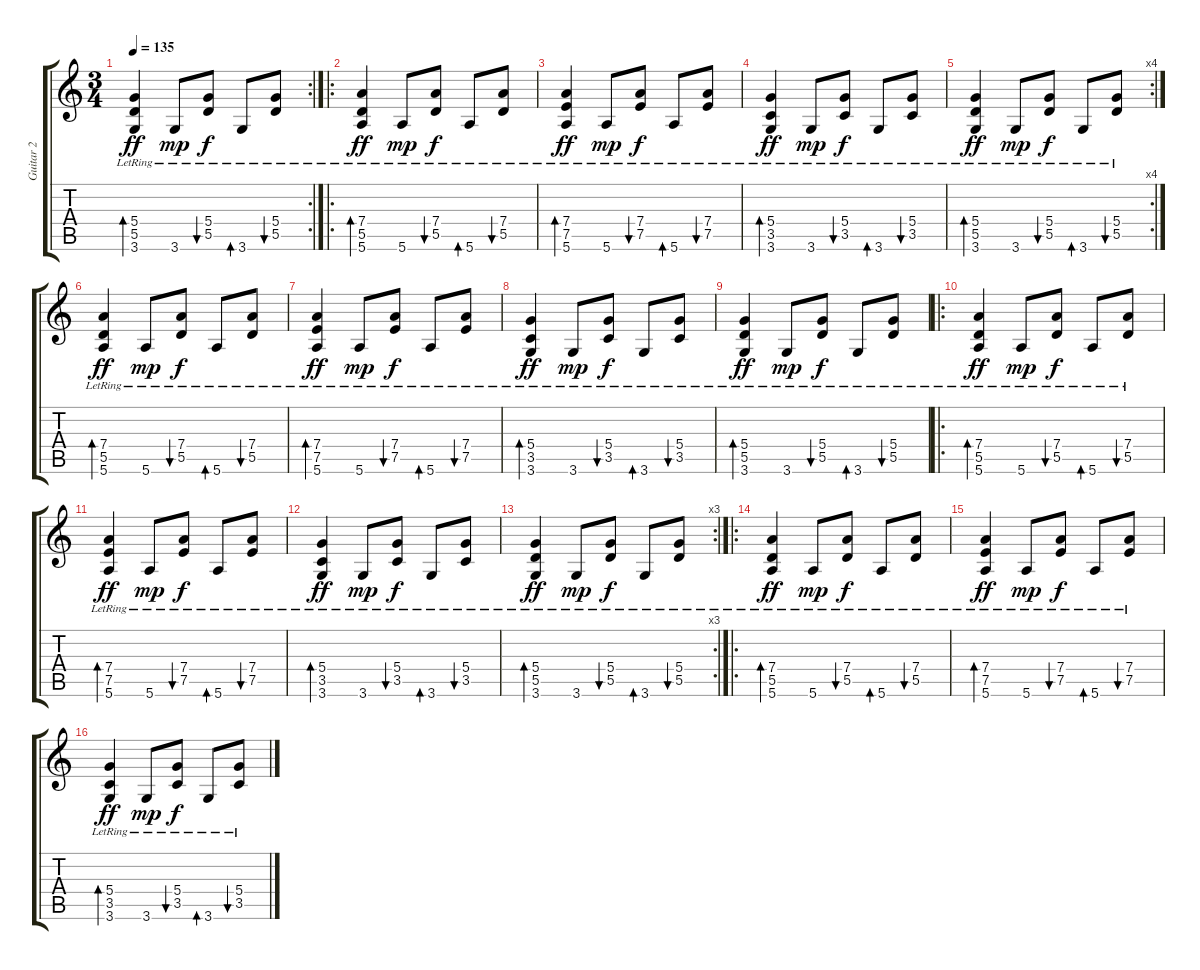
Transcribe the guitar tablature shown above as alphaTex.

\track ("Guitar 2" "Guitar 2") {instrument acousticguitarnylon}
\staff {score tabs}
\tuning (E4 B3 G3 D3 A2 E2) {hide}
\rc 2
\ts (3 4)
\tempo 135
\clef g2
\ks c
(5.4 5.5{lr} 3.6{lr}).4{bd 60 dy ff} 3.6{lr}.8{dy mp} (5.4 5.5{lr}).8{bu 60 dy f} 3.6{lr}.8{bd 60} (5.4 5.5{lr}).8{bu 60} |
\ro
(7.4 5.5{lr} 5.6{lr}).4{bd 60 dy ff} 5.6{lr}.8{dy mp} (7.4 5.5{lr}).8{bu 60 dy f} 5.6{lr}.8{bd 60} (7.4 5.5{lr}).8{bu 60} |
(7.4 7.5{lr} 5.6{lr}).4{bd 60 dy ff} 5.6{lr}.8{dy mp} (7.4 7.5{lr}).8{bu 60 dy f} 5.6{lr}.8{bd 60} (7.4 7.5{lr}).8{bu 60} |
(5.4 3.5{lr} 3.6{lr}).4{bd 60 dy ff} 3.6{lr}.8{dy mp} (5.4 3.5{lr}).8{bu 60 dy f} 3.6{lr}.8{bd 60} (5.4 3.5{lr}).8{bu 60} |
\rc 4
(5.4 5.5{lr} 3.6{lr}).4{bd 60 dy ff} 3.6{lr}.8{dy mp} (5.4 5.5{lr}).8{bu 60 dy f} 3.6{lr}.8{bd 60} (5.4 5.5{lr}).8{bu 60} |
(7.4 5.5{lr} 5.6{lr}).4{bd 60 dy ff} 5.6{lr}.8{dy mp} (7.4 5.5{lr}).8{bu 60 dy f} 5.6{lr}.8{bd 60} (7.4 5.5{lr}).8{bu 60} |
(7.4 7.5{lr} 5.6{lr}).4{bd 60 dy ff} 5.6{lr}.8{dy mp} (7.4 7.5{lr}).8{bu 60 dy f} 5.6{lr}.8{bd 60} (7.4 7.5{lr}).8{bu 60} |
(5.4 3.5{lr} 3.6{lr}).4{bd 60 dy ff} 3.6{lr}.8{dy mp} (5.4 3.5{lr}).8{bu 60 dy f} 3.6{lr}.8{bd 60} (5.4 3.5{lr}).8{bu 60} |
(5.4 5.5{lr} 3.6{lr}).4{bd 60 dy ff} 3.6{lr}.8{dy mp} (5.4 5.5{lr}).8{bu 60 dy f} 3.6{lr}.8{bd 60} (5.4 5.5{lr}).8{bu 60} |
\ro
(7.4 5.5{lr} 5.6{lr}).4{bd 60 dy ff} 5.6{lr}.8{dy mp} (7.4 5.5{lr}).8{bu 60 dy f} 5.6{lr}.8{bd 60} (7.4 5.5{lr}).8{bu 60} |
(7.4 7.5{lr} 5.6{lr}).4{bd 60 dy ff} 5.6{lr}.8{dy mp} (7.4 7.5{lr}).8{bu 60 dy f} 5.6{lr}.8{bd 60} (7.4 7.5{lr}).8{bu 60} |
(5.4 3.5{lr} 3.6{lr}).4{bd 60 dy ff} 3.6{lr}.8{dy mp} (5.4 3.5{lr}).8{bu 60 dy f} 3.6{lr}.8{bd 60} (5.4 3.5{lr}).8{bu 60} |
\rc 3
(5.4 5.5{lr} 3.6{lr}).4{bd 60 dy ff} 3.6{lr}.8{dy mp} (5.4 5.5{lr}).8{bu 60 dy f} 3.6{lr}.8{bd 60} (5.4 5.5{lr}).8{bu 60} |
\ro
(7.4 5.5{lr} 5.6{lr}).4{bd 60 dy ff} 5.6{lr}.8{dy mp} (7.4 5.5{lr}).8{bu 60 dy f} 5.6{lr}.8{bd 60} (7.4 5.5{lr}).8{bu 60} |
(7.4 7.5{lr} 5.6{lr}).4{bd 60 dy ff} 5.6{lr}.8{dy mp} (7.4 7.5{lr}).8{bu 60 dy f} 5.6{lr}.8{bd 60} (7.4 7.5{lr}).8{bu 60} |
(5.4 3.5{lr} 3.6{lr}).4{bd 60 dy ff} 3.6{lr}.8{dy mp} (5.4 3.5{lr}).8{bu 60 dy f} 3.6{lr}.8{bd 60} (5.4 3.5{lr}).8{bu 60}
